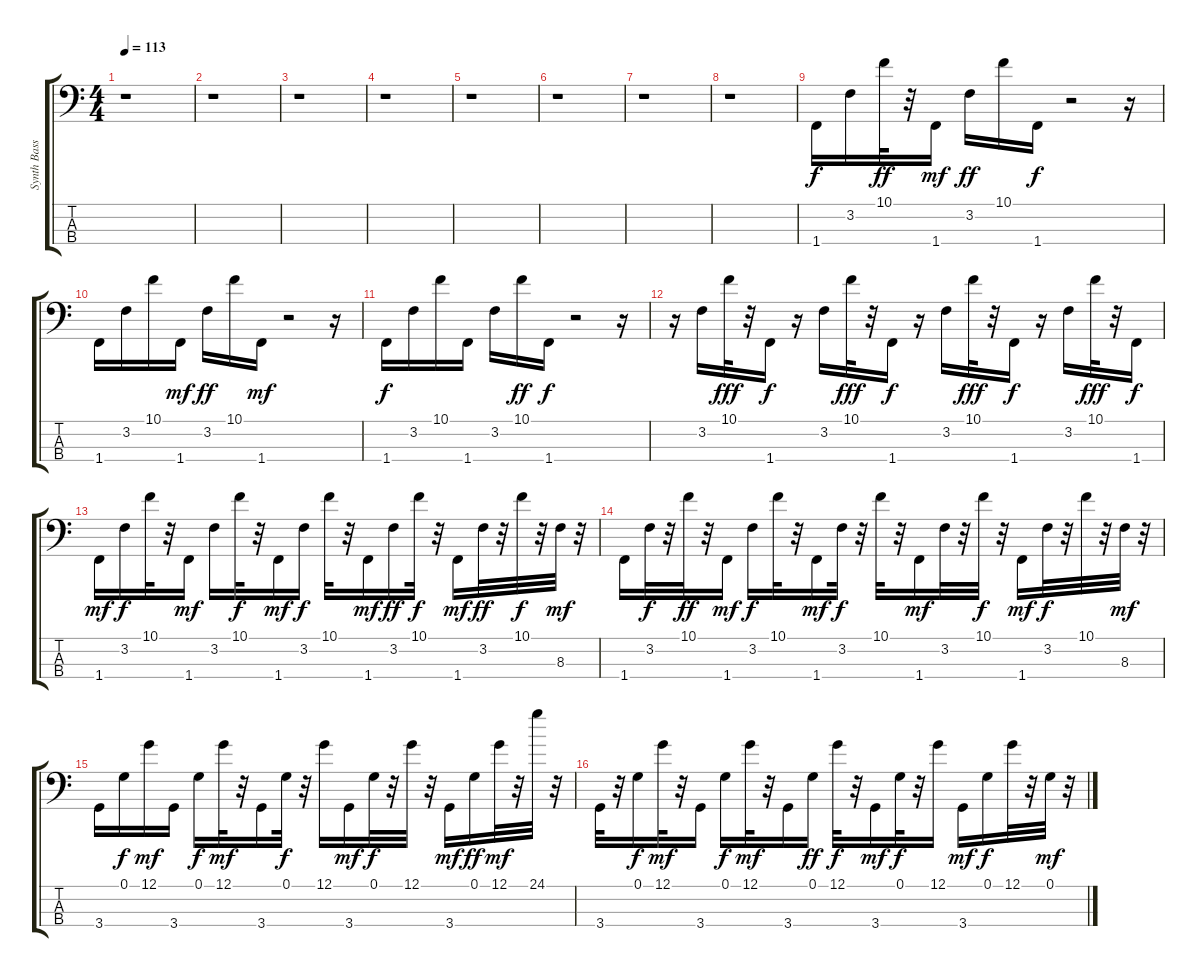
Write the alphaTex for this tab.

\track ("Synth Bass" "Synth Bass") {instrument synthbass1}
\staff {score tabs}
\tuning (G2 D2 A1 E1) {hide}
\ts (4 4)
\tempo 113
\clef f4
\ks c
r.1{dy mf} |
r.1 |
r.1 |
r.1 |
r.1 |
r.1 |
r.1 |
r.1 |
1.4.16{dy f} 3.2.16 10.1.32{dy ff} r.32 1.4.16{dy mf} 3.2.16{dy ff} 10.1.16 1.4.16{dy f} r.2 r.16 |
1.4.16 3.2.16 10.1.16 1.4.16{dy mf} 3.2.16{dy ff} 10.1.16 1.4.16{dy mf} r.2 r.16 |
1.4.16{dy f} 3.2.16 10.1.16 1.4.16 3.2.16 10.1.16{dy ff} 1.4.16{dy f} r.2 r.16 |
r.16 3.2.16 10.1.32{dy fff} r.32 1.4.16{dy f} r.16 3.2.16 10.1.32{dy fff} r.32 1.4.16{dy f} r.16 3.2.16 10.1.32{dy fff} r.32 1.4.16{dy f} r.16 3.2.16 10.1.32{dy fff} r.32 1.4.16{dy f} |
1.4.16{dy mf} 3.2.16{dy f} 10.1.32 r.32 1.4.16{dy mf} 3.2.16 10.1.32{dy f} r.32 1.4.16{dy mf} 3.2.16{dy f} 10.1.32 r.32 1.4.16{dy mf} 3.2.16{dy ff} 10.1.32{dy f} r.32 1.4.16{dy mf} 3.2.32{dy ff} r.32 10.1.32{dy f} r.32 8.3.32{dy mf} r.32 |
1.4.16 3.2.32{dy f} r.32 10.1.32{dy ff} r.32 1.4.16{dy mf} 3.2.16{dy f} 10.1.32 r.32 1.4.16{dy mf} 3.2.32{dy f} r.32 10.1.32 r.32 1.4.16{dy mf} 3.2.32 r.32 10.1.32{dy f} r.32 1.4.16{dy mf} 3.2.32{dy f} r.32 10.1.32 r.32 8.3.32{dy mf} r.32 |
3.4.16 0.1.16{dy f} 12.1.16{dy mf} 3.4.16 0.1.16{dy f} 12.1.32{dy mf} r.32 3.4.16 0.1.32{dy f} r.32 12.1.16 3.4.16{dy mf} 0.1.32{dy f} r.32 12.1.32 r.32 3.4.16{dy mf} 0.1.16{dy ff} 12.1.32{dy mf} r.32 24.1.32 r.32 |
3.4.32 r.32 0.1.16{dy f} 12.1.32{dy mf} r.32 3.4.16 0.1.16{dy f} 12.1.32{dy mf} r.32 3.4.16 0.1.16{dy ff} 12.1.32{dy f} r.32 3.4.16{dy mf} 0.1.32{dy f} r.32 12.1.16 3.4.16{dy mf} 0.1.16{dy f} 12.1.32 r.32 0.1.32{dy mf} r.32
